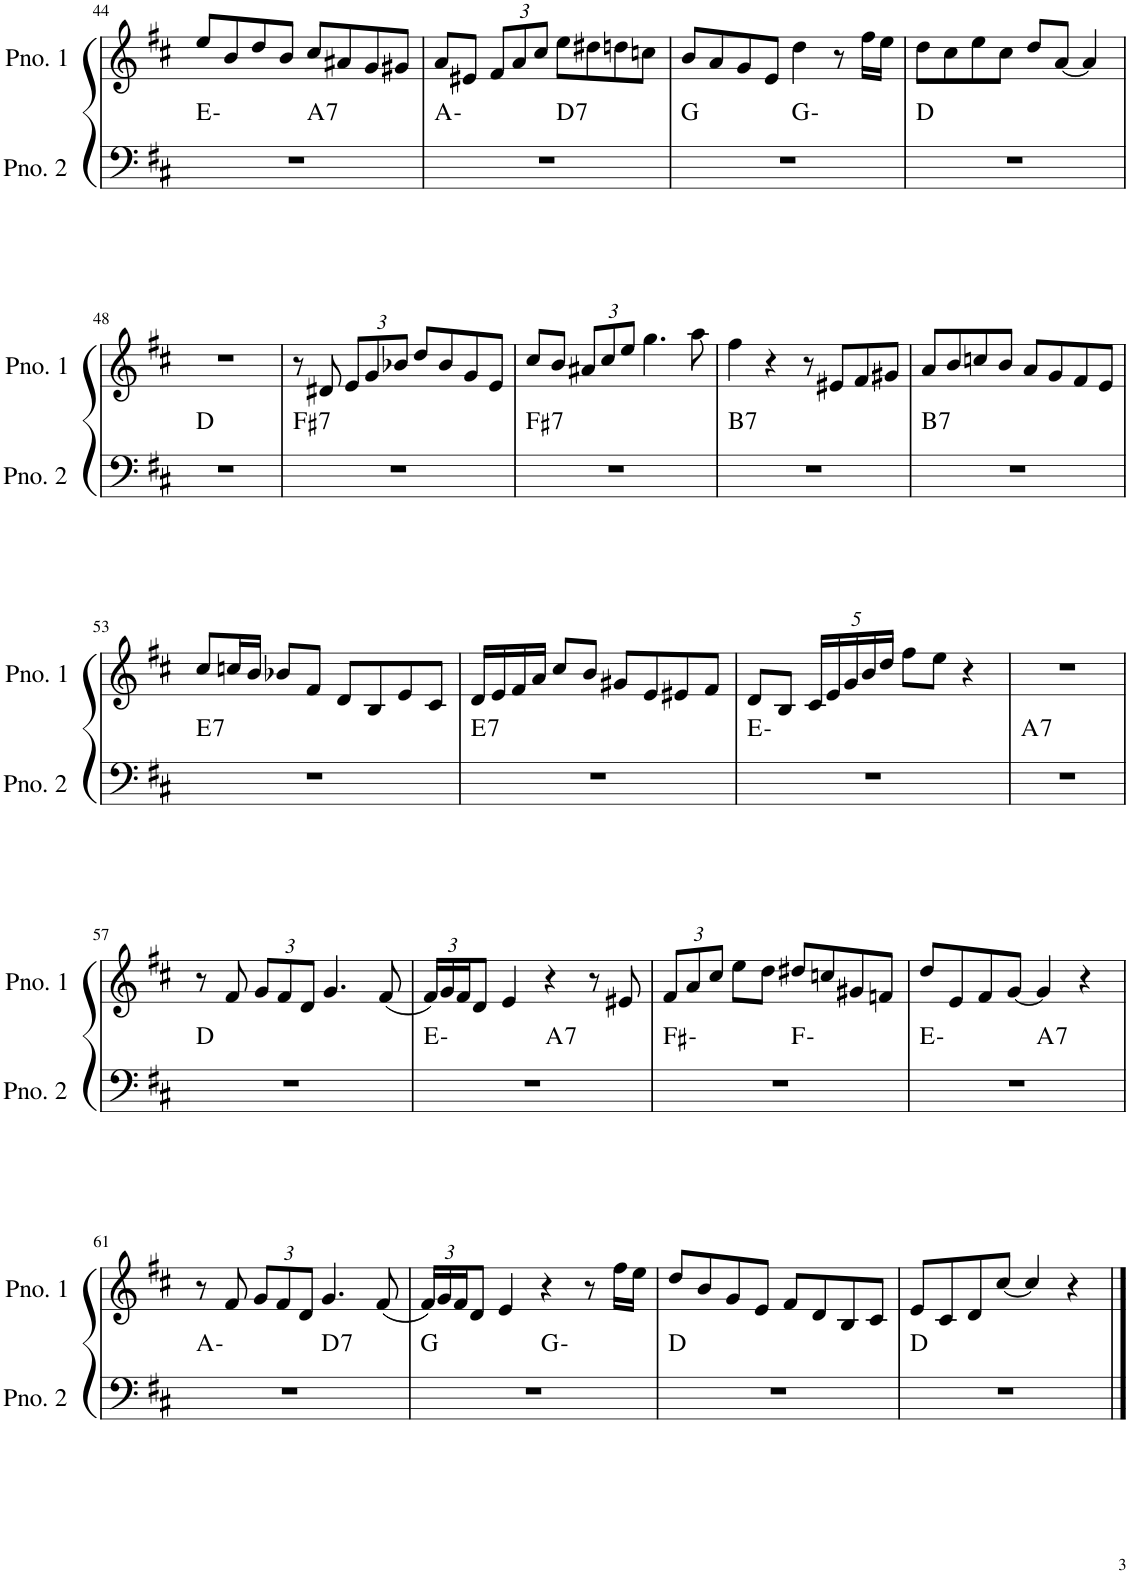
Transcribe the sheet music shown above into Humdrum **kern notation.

**kern	**harte	**kern
*part2	*part2	*part1
*staff2	*	*staff1
*I"ピアノ 2	*	*I"ピアノ 1
!!LO:PB:g=z
*clefF4	*	*clefG2
*k[f#c#]	*	*k[f#c#]
*M4/4	*	*M4/4
=44	=44	=44
*^	*	*
1r	2ryy	E:min	8ee/L
.	.	.	8b/
.	.	.	8dd/
.	.	.	8b/J
!	!	!LO:H:kt=7	!
.	2ryy	A:7	8cc#/L
.	.	.	8a#X/
.	.	.	8g/
.	.	.	8g#X/J
=45	=45	=45	=45
1r	2ryy	A:min	8a/L
.	.	.	8e#X/J
*	*	*	*Xbrackettup
.	.	.	12f#/L
.	.	.	12a/
.	.	.	12cc#/J
!	!	!LO:H:kt=7	!
.	2ryy	D:7	8ee\L
.	.	.	8dd#X\
.	.	.	8ddn\
.	.	.	8ccn\J
=46	=46	=46	=46
1r	2ryy	G:maj	8b/L
.	.	.	8a/
.	.	.	8g/
.	.	.	8e/J
.	2ryy	G:min	4dd\
.	.	.	8r
.	.	.	16ff#\LL
.	.	.	16ee\JJ
*v	*v	*	*
=47	=47	=47
1r	D:maj	8dd\L
.	.	8cc#\
.	.	8ee\
.	.	8cc#\J
.	.	8dd/L
.	.	[8a/J
.	.	4a/]
!!LO:LB:g=z
=48	=48	=48
1r	D:maj	1r
=49	=49	=49
!	!LO:H:kt=7	!
1r	F#:7	8r
.	.	8d#X/
.	.	12e/L
.	.	12g/
.	.	12b-X/J
.	.	8dd/L
.	.	8b-/
.	.	8g/
.	.	8e/J
=50	=50	=50
!	!LO:H:kt=7	!
1r	F#:7	8cc#/L
.	.	8b/J
.	.	12a#X/L
.	.	12cc#/
.	.	12ee/J
.	.	4.gg\
.	.	8aa\
=51	=51	=51
!	!LO:H:kt=7	!
1r	B:7	4ff#\
.	.	4r
.	.	8r
.	.	8e#X/L
.	.	8f#/
.	.	8g#X/J
=52	=52	=52
!	!LO:H:kt=7	!
1r	B:7	8a/L
.	.	8b/
.	.	8ccn/
.	.	8b/J
.	.	8a/L
.	.	8g/
.	.	8f#/
.	.	8e/J
!!LO:LB:g=z
=53	=53	=53
!	!LO:H:kt=7	!
1r	E:7	8cc#/L
.	.	16ccn/L
.	.	16b/JJ
.	.	8b-X/L
.	.	8f#/J
.	.	8d/L
.	.	8B/
.	.	8e/
.	.	8c#/J
=54	=54	=54
!	!LO:H:kt=7	!
1r	E:7	16d/LL
.	.	16e/
.	.	16f#/
.	.	16a/JJ
.	.	8cc#/L
.	.	8b/J
.	.	8g#X/L
.	.	8e/
.	.	8e#X/
.	.	8f#/J
=55	=55	=55
1r	E:min	8d/L
.	.	8B/J
.	.	20c#/LL
.	.	20e/
.	.	20g/
.	.	20b/
.	.	20dd/JJ
.	.	8ff#\L
.	.	8ee\J
.	.	4r
=56	=56	=56
!	!LO:H:kt=7	!
1r	A:7	1r
!!LO:LB:g=z
=57	=57	=57
1r	D:maj	8r
.	.	8f#/
.	.	12g/L
.	.	12f#/
.	.	12d/J
.	.	4.g/
.	.	(8f#/
=58	=58	=58
*^	*	*
1r	2ryy	E:min	24f#/LL)
.	.	.	24g/
.	.	.	24f#/J
.	.	.	8d/J
.	.	.	4e/
!	!	!LO:H:kt=7	!
.	2ryy	A:7	4r
.	.	.	8r
.	.	.	8e#X/
=59	=59	=59	=59
1r	2ryy	F#:min	12f#/L
.	.	.	12a/
.	.	.	12cc#/J
.	.	.	8ee\L
.	.	.	8dd\J
.	2ryy	F:min	8dd#X/L
.	.	.	8ccn/
.	.	.	8g#X/
.	.	.	8fn/J
=60	=60	=60	=60
1r	2ryy	E:min	8dd/L
.	.	.	8e/
.	.	.	8f#/
.	.	.	[8g/J
!	!	!LO:H:kt=7	!
.	2ryy	A:7	4g/]
.	.	.	4r
!!LO:LB:g=z
=61	=61	=61	=61
1r	2ryy	A:min	8r
.	.	.	8f#/
.	.	.	12g/L
.	.	.	12f#/
.	.	.	12d/J
!	!	!LO:H:kt=7	!
.	2ryy	D:7	4.g/
.	.	.	(8f#/
=62	=62	=62	=62
1r	2ryy	G:maj	24f#/LL)
.	.	.	24g/
.	.	.	24f#/J
.	.	.	8d/J
.	.	.	4e/
.	2ryy	G:min	4r
.	.	.	8r
.	.	.	16ff#\LL
.	.	.	16ee\JJ
*v	*v	*	*
=63	=63	=63
1r	D:maj	8dd/L
.	.	8b/
.	.	8g/
.	.	8e/J
.	.	8f#/L
.	.	8d/
.	.	8B/
.	.	8c#/J
=64	=64	=64
1r	D:maj	8e/L
.	.	8c#/
.	.	8d/
.	.	[8cc#/J
.	.	4cc#/]
.	.	4r
==	==	==
*-	*-	*-
